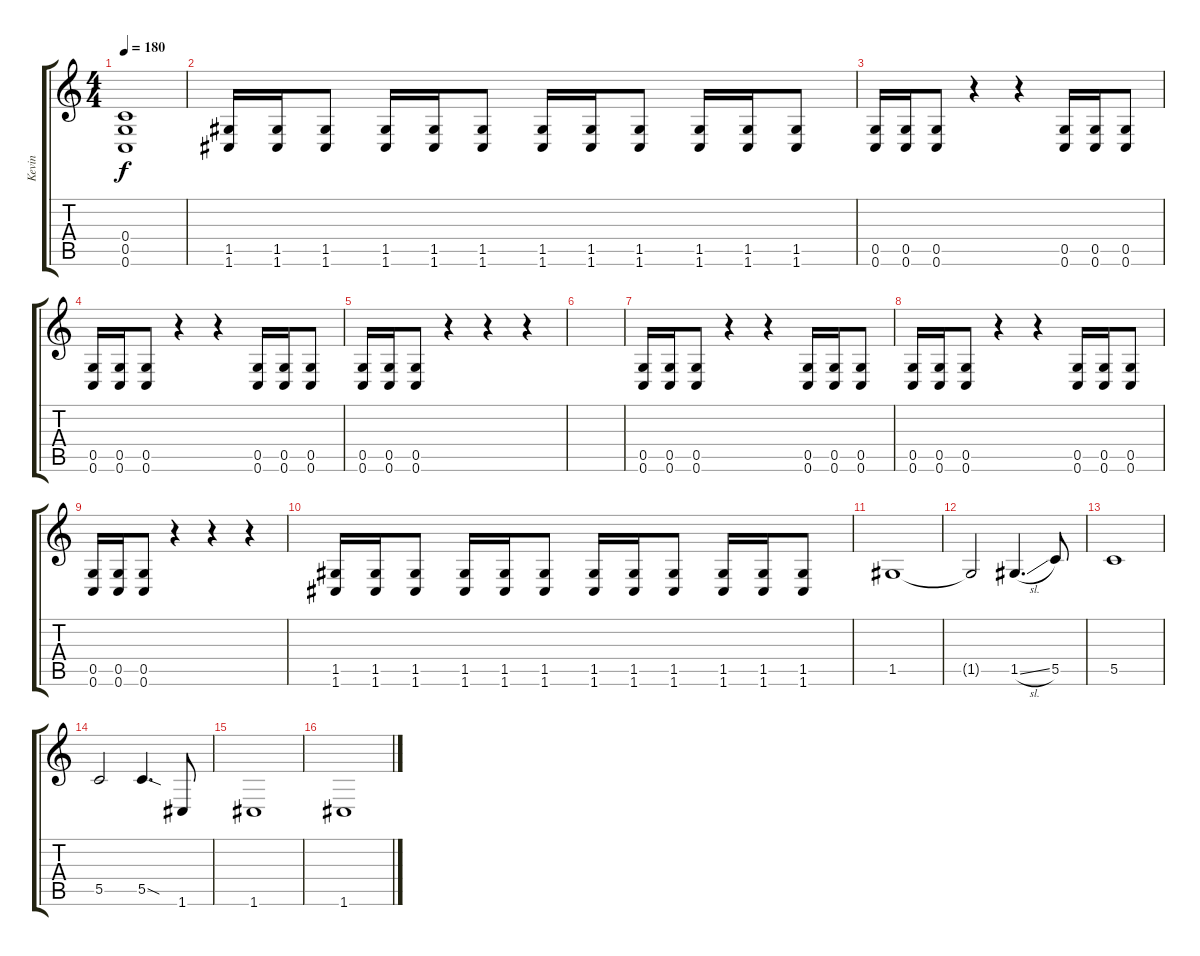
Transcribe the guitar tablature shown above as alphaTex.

\track ("Kevin" "Kevin") {instrument distortionguitar}
\staff {score tabs}
\tuning (D4 A3 F3 C3 G2 C2) {hide}
\ts (4 4)
\tempo 180
\clef g2
\ks c
(0.4{t} 0.5{t} 0.6{t}).1{dy f} |
(1.5 1.6).16 (1.5 1.6).16 (1.5 1.6).8 (1.5 1.6).16 (1.5 1.6).16 (1.5 1.6).8 (1.5 1.6).16 (1.5 1.6).16 (1.5 1.6).8 (1.5 1.6).16 (1.5 1.6).16 (1.5 1.6).8 |
(0.5 0.6).16 (0.5 0.6).16 (0.5 0.6).8 r.4 r.4 (0.5 0.6).16 (0.5 0.6).16 (0.5 0.6).8 |
(0.5 0.6).16 (0.5 0.6).16 (0.5 0.6).8 r.4 r.4 (0.5 0.6).16 (0.5 0.6).16 (0.5 0.6).8 |
(0.5 0.6).16 (0.5 0.6).16 (0.5 0.6).8 r.4 r.4 r.4 |
|
(0.5 0.6).16 (0.5 0.6).16 (0.5 0.6).8 r.4 r.4 (0.5 0.6).16 (0.5 0.6).16 (0.5 0.6).8 |
(0.5 0.6).16 (0.5 0.6).16 (0.5 0.6).8 r.4 r.4 (0.5 0.6).16 (0.5 0.6).16 (0.5 0.6).8 |
(0.5 0.6).16 (0.5 0.6).16 (0.5 0.6).8 r.4 r.4 r.4 |
(1.5 1.6).16 (1.5 1.6).16 (1.5 1.6).8 (1.5 1.6).16 (1.5 1.6).16 (1.5 1.6).8 (1.5 1.6).16 (1.5 1.6).16 (1.5 1.6).8 (1.5 1.6).16 (1.5 1.6).16 (1.5 1.6).8 |
1.5.1 |
1.5{t}.2 1.5{sl}.4{d} 5.5.8 |
5.5.1 |
5.5.2 5.5{sod}.4{d} 1.6.8 |
1.6.1 |
1.6.1
